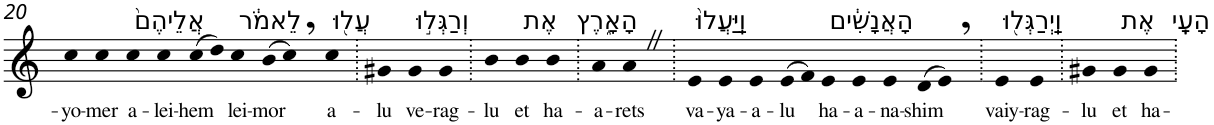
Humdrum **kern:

**kern	**text
*part1	*part1
*staff1	*staff1
*I"Piano	*
*I'Pno	*
!!LO:PB:g=z
*clefG2	*
*k[]	*
=20	=20
!	!LO:LY:b
4cc	-yo-
!	!LO:LY:b
4cc	-mer
!LO:TX:a:t=אֲלֵיהֶם֙	!
!	!LO:LY:b
4cc	a-
!	!LO:LY:b
4cc	-lei-
!	!LO:LY:b
(>8cc	-hem
8dd)	.
!LO:TX:a:t=לֵאמֹ֔ר	!
!	!LO:LY:b
4cc	lei-
!	!LO:LY:b
(>8b	-mor
8cc,)	.
!LO:TX:a:t=עֲל֖וּ	!
!	!LO:LY:b
4cc	a-
=21.	=21.
!	!LO:LY:b
4g#X	-lu
!LO:TX:a:t=וְרַגְּל֣וּ	!
!	!LO:LY:b
4g#	ve-
!	!LO:LY:b
4g#	-rag-
=22.	=22.
!	!LO:LY:b
4b	-lu
!LO:TX:a:t=אֶת	!
!	!LO:LY:b
4b	et
!LO:TX:a:t=הָאָ֑רֶץ	!
!	!LO:LY:b
4b	ha-
=23.	=23.
!	!LO:LY:b
4a	-a-
!	!LO:LY:b
4aZ	-rets
=24.	=24.
!LO:TX:a:t=וַֽיַּעֲלוּ֙	!
!	!LO:LY:b
4e	va-
!	!LO:LY:b
4e	-ya-
!	!LO:LY:b
4e	-a-
!	!LO:LY:b
(>8e	-lu
8f)	.
!LO:TX:a:t=הָאֲנָשִׁ֔ים	!
!	!LO:LY:b
4e	ha-
!	!LO:LY:b
4e	-a-
!	!LO:LY:b
4e	-na-
!	!LO:LY:b
(>8d	-shim
8e,)	.
=25.	=25.
!LO:TX:a:t=וַֽיְרַגְּל֖וּ	!
!	!LO:LY:b
4e	vaiy-
!	!LO:LY:b
4e	-rag-
=26.	=26.
!	!LO:LY:b
4g#X	-lu
!LO:TX:a:t=אֶת	!
!	!LO:LY:b
4g#	et
!LO:TX:a:t=הָעָֽי	!
!	!LO:LY:b
4g#	ha-
=.	=.
*-	*-
